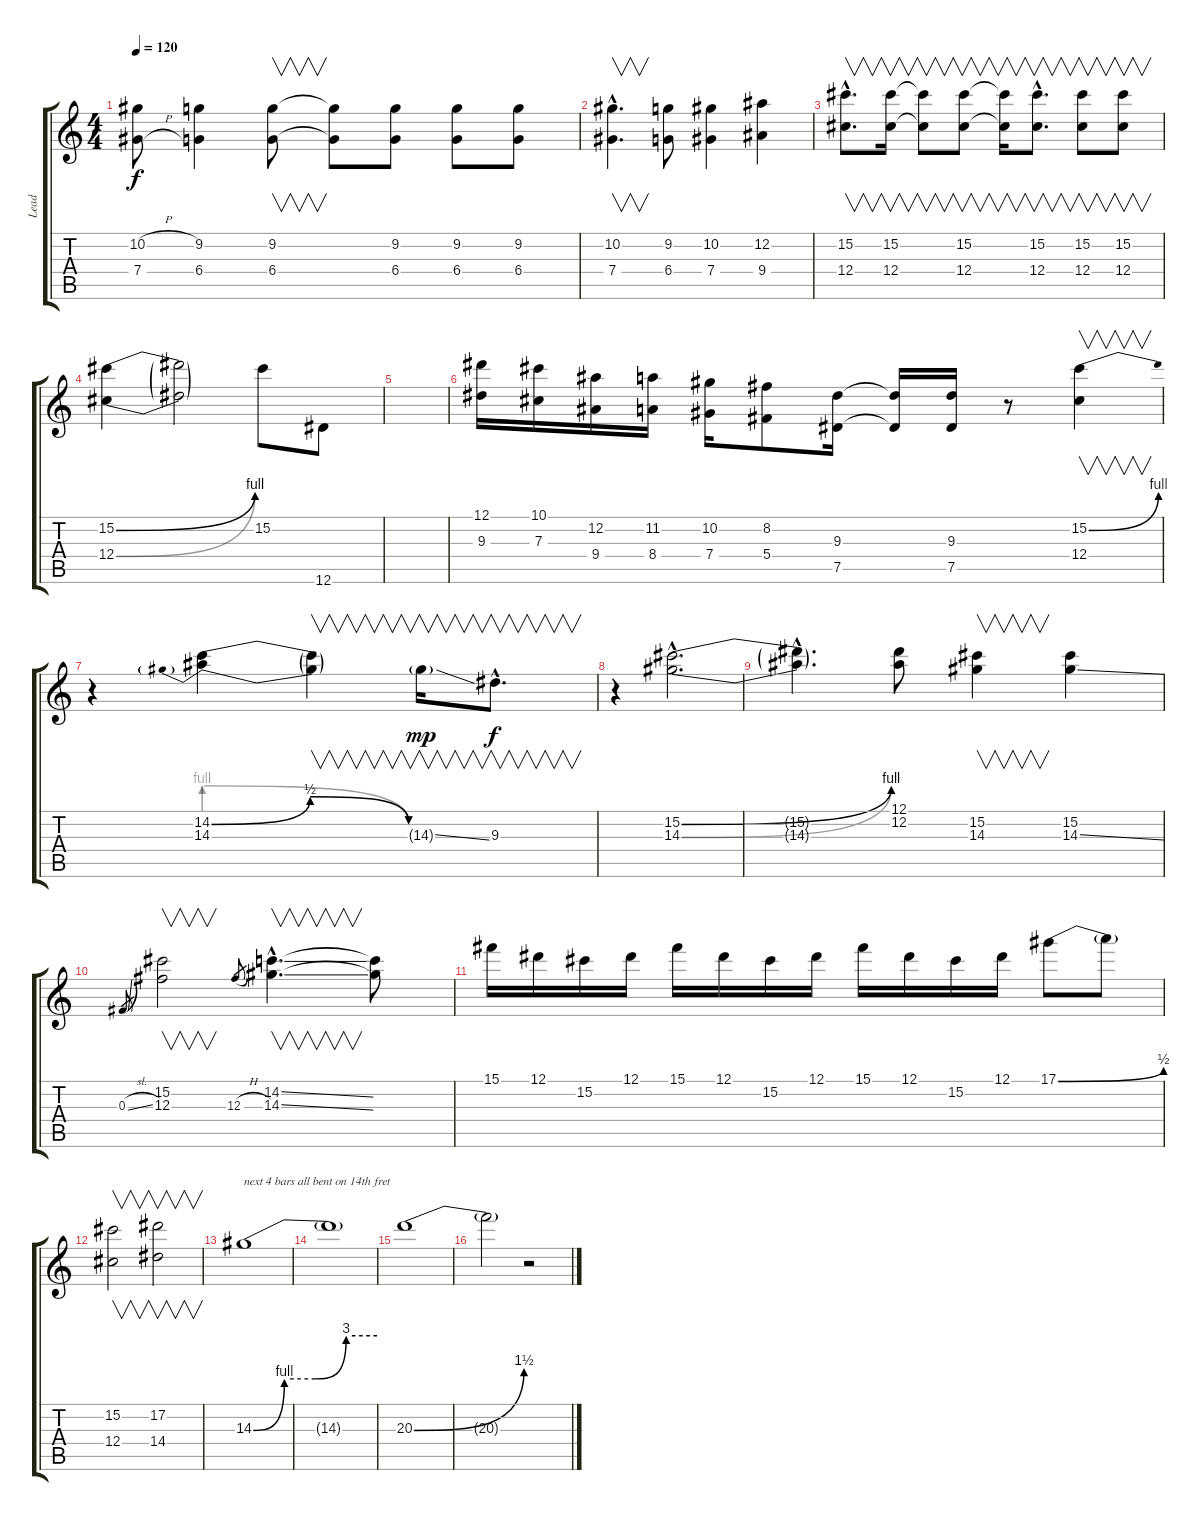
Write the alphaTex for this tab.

\track ("Lead" "Lead") {instrument overdrivenguitar}
\staff {score tabs}
\tuning (Eb4 Bb3 Gb3 Db3 Ab2 Eb2) {hide}
\ts (4 4)
\tempo 120
\clef g2
\ks c
(10.2{h} 7.4{h}).8{dy f} (9.2 6.4).4 (9.2 6.4).8{v} (9.2{t} 6.4{t}).8 (9.2 6.4).8 (9.2 6.4).8 (9.2 6.4).8 |
(10.2{hac} 7.4{hac}).4{v d} (9.2 6.4).8 (10.2 7.4).4 (12.2 9.4).4 |
(15.2{hac} 12.4{hac}).8{v d} (15.2 12.4).16{v} (15.2{t} 12.4{t}).8{v} (15.2 12.4).8{v} (15.2{t} 12.4{t}).16{v} (15.2{hac} 12.4{hac}).8{v d} (15.2 12.4).8{v} (15.2 12.4).8{v} |
(15.2{be (bend 0 0 60 4)} 12.4{be (bend 0 0 60 4)}).4 (15.2{t} 12.4{t}).2 15.2.8 12.6.8 |
|
(12.1 9.3).16 (10.1 7.3).16 (12.2 9.4).16 (11.2 8.4).16 (10.2 7.4).16 (8.2 5.4).8 (9.3 7.5).16 (9.3{t} 7.5{t}).16 (9.3 7.5).16 r.8 (15.2{be (bend 0 0 60 4)} 12.4).4{v} |
r.4 (14.2{be (bendrelease 0 0 15 2 45 2 60 0)} 14.3{be (prebendrelease 0 4 60 0)}).4 (14.2{t} 14.3{t}).4{v} 14.3{ss g}.16{v dy mp} 9.3{hac}.8{v d dy f} |
r.4 (15.2{be (bend 0 0 60 4) hac} 14.3{be (bend 0 0 60 4) hac}).2{d} |
(15.2{hac t} 14.3{hac t}).4{d} (12.1 12.2).8 (15.2 14.3).4{v} (15.2 14.3{ss}).4 |
0.3{sl}.8{gr} (15.2 12.3).2{v} 12.3{h}.8{gr} (14.2{ss hac} 14.3{ss hac}).4{v d} (14.2{t} 14.3{t}).8 |
15.1.16 12.1.16 15.2.16 12.1.16 15.1.16 12.1.16 15.2.16 12.1.16 15.1.16 12.1.16 15.2.16 12.1.16 17.1{be (bend 0 0 60 2)}.8 17.1{t}.8 |
(15.2 12.4).2{v} (17.2 14.4).2{v} |
14.3{be (custom 0 0 15 4 30 4 45 12 60 12)}.1{txt "next 4 bars all bent on 14th fret"} |
14.3{t}.1 |
20.3{be (bend 0 0 60 6)}.1{volume 4} |
20.3{t}.2{volume 0} r.2
